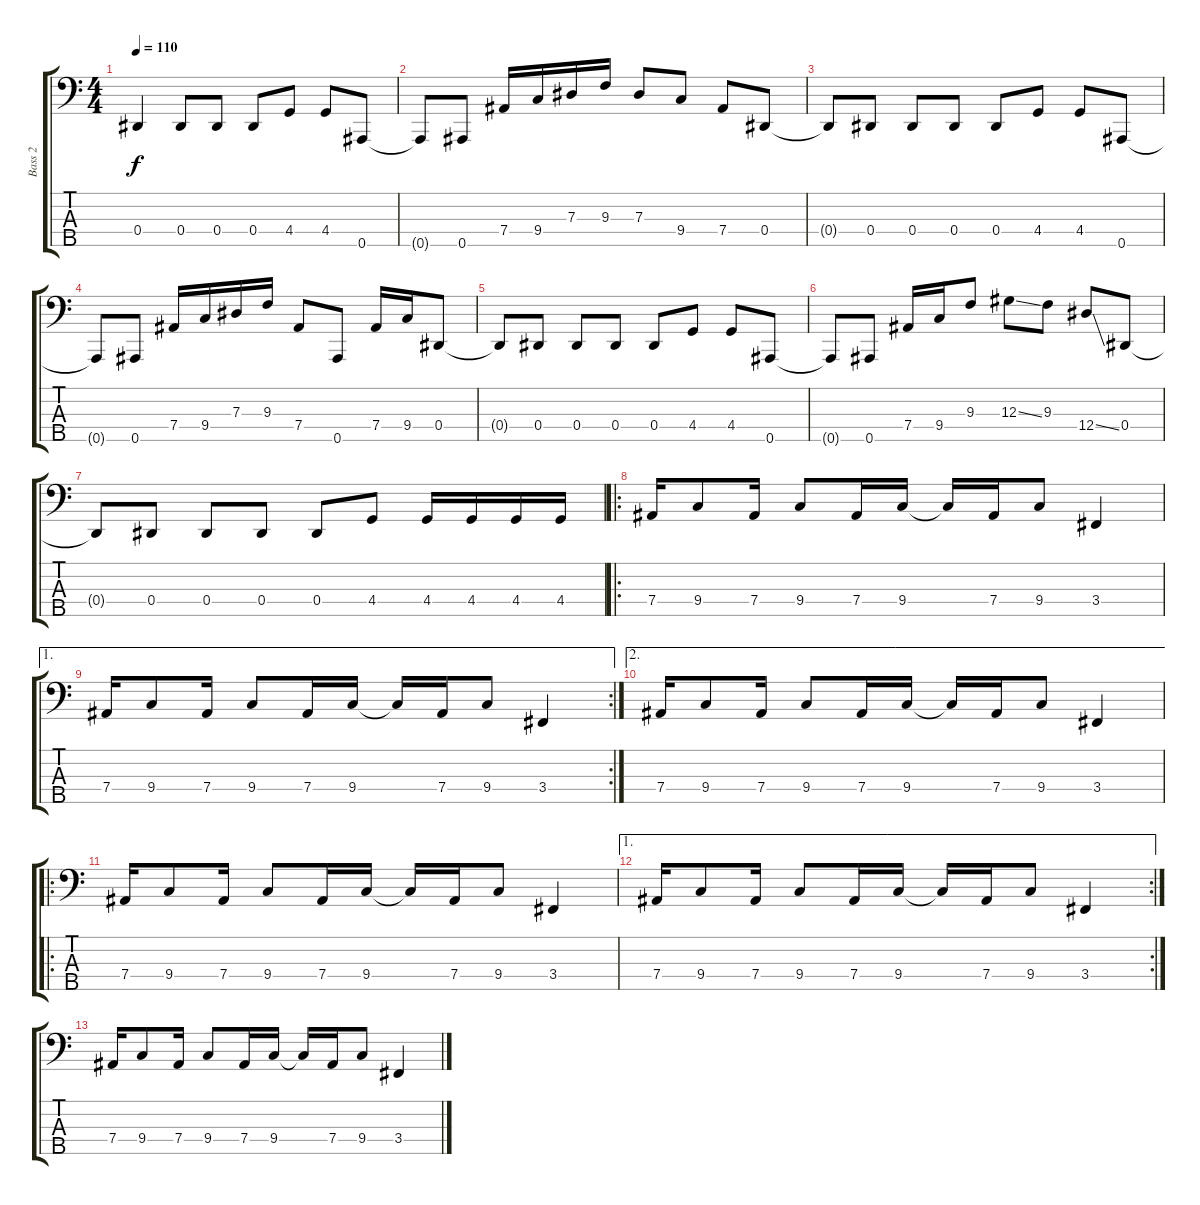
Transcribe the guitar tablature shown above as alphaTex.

\track ("Bass 2" "Bass 2") {instrument electricbasspick}
\staff {score tabs}
\tuning (Gb2 Db2 Ab1 Eb1 Bb0) {hide}
\ts (4 4)
\tempo 110
\clef f4
\ks c
0.4.4{dy f} 0.4.8 0.4.8 0.4.8 4.4.8 4.4.8 0.5.8 |
0.5{t}.8 0.5.8 7.4.16 9.4.16 7.3.16 9.3.16 7.3.8 9.4.8 7.4.8 0.4.8 |
0.4{t}.8 0.4.8 0.4.8 0.4.8 0.4.8 4.4.8 4.4.8 0.5.8 |
0.5{t}.8 0.5.8 7.4.16 9.4.16 7.3.16 9.3.16 7.4.8 0.5.8 7.4.16 9.4.16 0.4.8 |
0.4{t}.8 0.4.8 0.4.8 0.4.8 0.4.8 4.4.8 4.4.8 0.5.8 |
0.5{t}.8 0.5.8 7.4.16 9.4.16 9.3.8 12.3{ss}.8 9.3.8 12.4{ss}.8 0.4.8 |
0.4{t}.8 0.4.8 0.4.8 0.4.8 0.4.8 4.4.8 4.4.16 4.4.16 4.4.16 4.4.16 |
\ro
7.4.16 9.4.8 7.4.16 9.4.8 7.4.16 9.4.16 9.4{t}.16 7.4.16 9.4.8 3.4.4 |
\ae 1
\rc 2
7.4.16 9.4.8 7.4.16 9.4.8 7.4.16 9.4.16 9.4{t}.16 7.4.16 9.4.8 3.4.4 |
\ae 2
7.4.16 9.4.8 7.4.16 9.4.8 7.4.16 9.4.16 9.4{t}.16 7.4.16 9.4.8 3.4.4 |
\ro
7.4.16 9.4.8 7.4.16 9.4.8 7.4.16 9.4.16 9.4{t}.16 7.4.16 9.4.8 3.4.4 |
\ae 1
\rc 2
7.4.16 9.4.8 7.4.16 9.4.8 7.4.16 9.4.16 9.4{t}.16 7.4.16 9.4.8 3.4.4 |
7.4.16 9.4.8 7.4.16 9.4.8 7.4.16 9.4.16 9.4{t}.16 7.4.16 9.4.8 3.4.4
